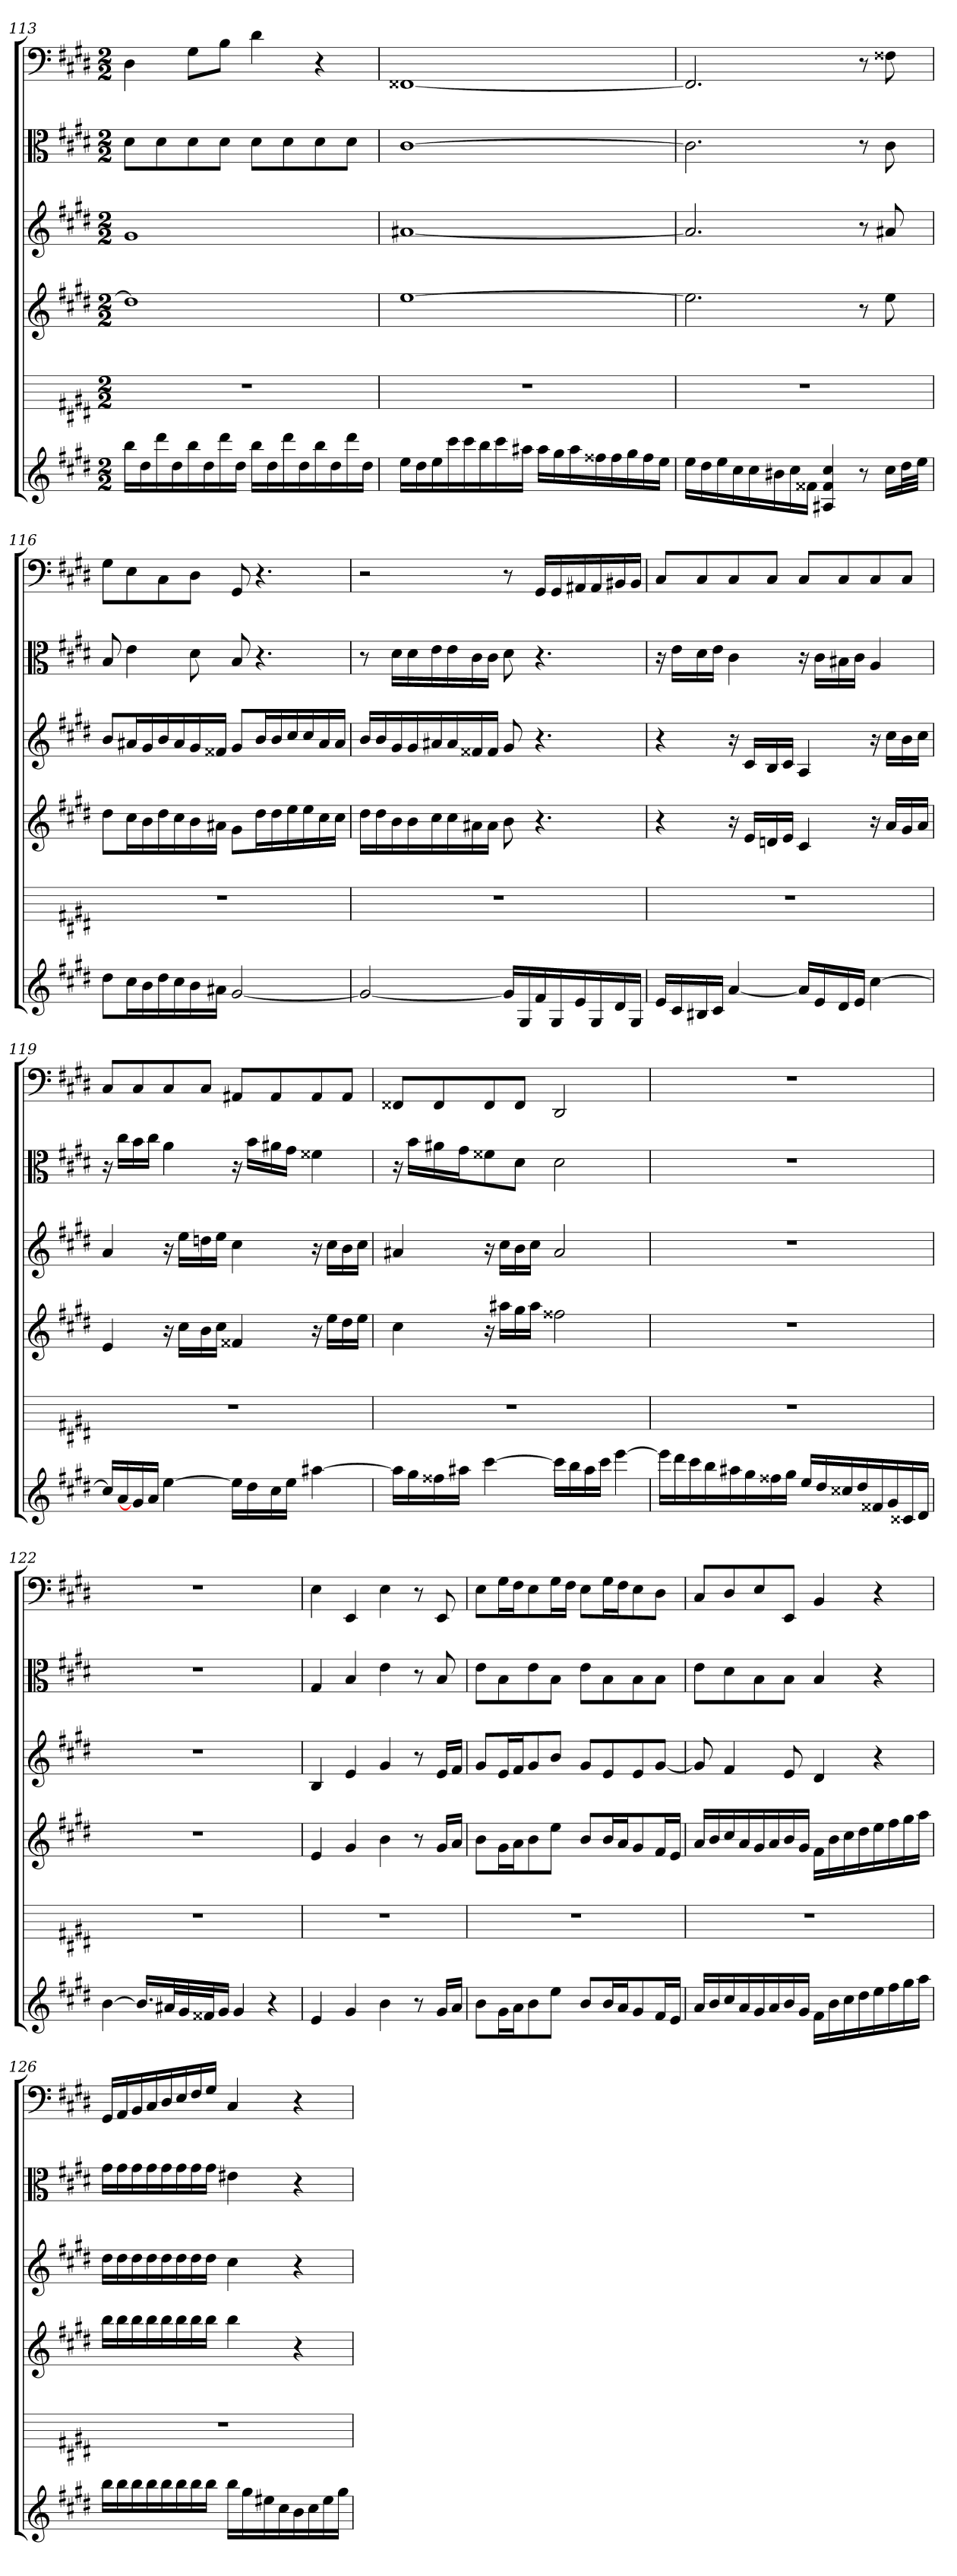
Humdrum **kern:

**kern	**kern	**kern	**kern	**kern	**kern
*part6	*part5	*part4	*part3	*part2	*part1
*staff6	*staff5	*staff4	*staff3	*staff2	*staff1
*	*	*	*	*clefC3	*clefF4
*k[f#c#g#d#]	*k[f#c#g#d#]	*k[f#c#g#d#]	*k[f#c#g#d#]	*k[f#c#g#d#]	*k[f#c#g#d#]
*E:	*E:	*E:	*E:	*E:	*E:
*M2/2	*M2/2	*M2/2	*M2/2	*M2/2	*M2/2
=113	=113	=113	=113	=113	=113
16bbLL	1r	1dd#]	1g#	8d#\L	4D#
16dd#	.	.	.	.	.
16ddd#	.	.	.	8d#\	.
16dd#	.	.	.	.	.
16bb	.	.	.	8d#\	8G#\L
16dd#	.	.	.	.	.
16ddd#	.	.	.	8d#\J	8B\J
16dd#JJ	.	.	.	.	.
16bbLL	.	.	.	8d#\L	4d#
16dd#	.	.	.	.	.
16ddd#	.	.	.	8d#\	.
16dd#	.	.	.	.	.
16bb	.	.	.	8d#\	4r
16dd#	.	.	.	.	.
16ddd#	.	.	.	8d#\J	.
16dd#JJ	.	.	.	.	.
=114	=114	=114	=114	=114	=114
16eeLL	1r	[1ee	[1a#X	[1c#	[1FF##X
16dd#	.	.	.	.	.
16ee	.	.	.	.	.
16ccc#	.	.	.	.	.
16ccc#	.	.	.	.	.
16bb	.	.	.	.	.
16ccc#	.	.	.	.	.
16aa#XJJ	.	.	.	.	.
16aa#LL	.	.	.	.	.
16gg#	.	.	.	.	.
16aa#	.	.	.	.	.
16ff##X	.	.	.	.	.
16ff##	.	.	.	.	.
16gg#	.	.	.	.	.
16ff##	.	.	.	.	.
16eeJJ	.	.	.	.	.
=115	=115	=115	=115	=115	=115
16eeLL	1r	2.ee]	2.a#]	2.c#]	2.FF##]
16dd#	.	.	.	.	.
16ee	.	.	.	.	.
16cc#	.	.	.	.	.
16cc#	.	.	.	.	.
16b#X	.	.	.	.	.
16cc#	.	.	.	.	.
16f##XJJ	.	.	.	.	.
4A#X 4f## 4cc#	.	.	.	.	.
8r	.	8r	8r	8r	8r
16cc#LL	.	8ee	8a#X	8c#	8F##X
32dd#L	.	.	.	.	.
32eeJJJ	.	.	.	.	.
=116	=116	=116	=116	=116	=116
8dd#L	1r	8dd#L	8bL	8B	8G#\L
16cc#L	.	16cc#L	16a#XL	4e	8E\
16b	.	16b	16g#	.	.
16dd#	.	16dd#	16b	.	8C#\
16cc#	.	16cc#	16a#	.	.
16b	.	16b	16g#	8d#	8D#\J
16a#XJJ	.	16a#XJJ	16f##XJJ	.	.
[2g#	.	8g#L	8g#L	8B	8GG#
.	.	16dd#L	16bL	4.r	4.r
.	.	16dd#	16b	.	.
.	.	16ee	16cc#	.	.
.	.	16ee	16cc#	.	.
.	.	16cc#	16a#	.	.
.	.	16cc#JJ	16a#JJ	.	.
=117	=117	=117	=117	=117	=117
2g#_	1r	16dd#LL	16bLL	8r	2r
.	.	16dd#	16b	.	.
.	.	16b	16g#	16d#\LL	.
.	.	16b	16g#	16d#\	.
.	.	16cc#	16a#X	16e\	.
.	.	16cc#	16a#	16e\	.
.	.	16a#X	16f##X	16c#\	.
.	.	16a#JJ	16f##JJ	16c#\JJ	.
16g#LL]	.	8b	8g#	8d#	8r
16G#	.	.	.	.	.
16f#	.	4.r	4.r	4.r	16GG#/LL
16G#	.	.	.	.	16GG#/
16e	.	.	.	.	16AA#X/
16G#	.	.	.	.	16AA#/
16d#	.	.	.	.	16BB#X/
16G#JJ	.	.	.	.	16BB#/JJ
=118	=118	=118	=118	=118	=118
16eLL	1r	4r	4r	16r	8C#/L
16c#	.	.	.	16e\LL	.
16B#X	.	.	.	16d#\	8C#/
16c#JJ	.	.	.	16e\JJ	.
[4a	.	16r	16r	4c#	8C#/
.	.	16eLL	16c#LL	.	.
.	.	16dn	16B	.	8C#/J
.	.	16eJJ	16c#JJ	.	.
16aLL]	.	4c#	4A	16r	8C#/L
16e	.	.	.	16c#\LL	.
16d#	.	.	.	16B#X\	8C#/
16eJJ	.	.	.	16c#\JJ	.
[4cc#	.	16r	16r	4A	8C#/
.	.	16aLL	16cc#LL	.	.
.	.	16g#	16b	.	8C#/J
.	.	16aJJ	16cc#JJ	.	.
=119	=119	=119	=119	=119	=119
16cc#LL]	1r	4e	4a	16r	8C#/L
16a	.	.	.	16cc#\LL	.
16g#]	.	.	.	16b\	8C#/
16aJJ	.	.	.	16cc#\JJ	.
[4ee	.	16r	16r	4a	8C#/
.	.	16cc#LL	16eeLL	.	.
.	.	16b	16ddn	.	8C#/J
.	.	16cc#JJ	16eeJJ	.	.
16eeLL]	.	4f##X	4cc#	16r	8AA#X/L
16dd#	.	.	.	16b\LL	.
16cc#	.	.	.	16a#X\	8AA#/
16eeJJ	.	.	.	16g#\JJ	.
[4aa#X	.	16r	16r	4f##X	8AA#/
.	.	16eeLL	16cc#LL	.	.
.	.	16dd#	16b	.	8AA#/J
.	.	16eeJJ	16cc#JJ	.	.
=120	=120	=120	=120	=120	=120
16aa#LL]	1r	4cc#	4a#X	16r	8FF##X/L
16gg#	.	.	.	16b\LL	.
16ff##X	.	.	.	16a#X\	8FF##/
16aa#XJJ	.	.	.	16g#\J	.
[4ccc#	.	16r	16r	8f##X\	8FF##/
.	.	16aa#XLL	16cc#LL	.	.
.	.	16gg#	16b	8d#\J	8FF##/J
.	.	16aa#JJ	16cc#JJ	.	.
16ccc#LL]	.	2ff##X	2a#	2d#	2DD#
16bb	.	.	.	.	.
16aa#	.	.	.	.	.
16ccc#JJ	.	.	.	.	.
[4eee	.	.	.	.	.
=121	=121	=121	=121	=121	=121
16eeeLL]	1r	1r	1r	1r	1r
16ddd#	.	.	.	.	.
16ccc#	.	.	.	.	.
16bb	.	.	.	.	.
16aa#X	.	.	.	.	.
16gg#	.	.	.	.	.
16ff##X	.	.	.	.	.
16gg#JJ	.	.	.	.	.
16eeLL	.	.	.	.	.
16dd#	.	.	.	.	.
16cc##X	.	.	.	.	.
16dd#	.	.	.	.	.
16f##X	.	.	.	.	.
16g#	.	.	.	.	.
16c##X	.	.	.	.	.
16d#JJ	.	.	.	.	.
=122	=122	=122	=122	=122	=122
[4b	1r	1r	1r	1r	1r
16.bLL]	.	.	.	.	.
32a#XL	.	.	.	.	.
32g#	.	.	.	.	.
32f##XJ	.	.	.	.	.
16g#JJ	.	.	.	.	.
4g#	.	.	.	.	.
4r	.	.	.	.	.
=123	=123	=123	=123	=123	=123
4e	1r	4e	4B	4G#	4E
4g#	.	4g#	4e	4B	4EE
4b	.	4b	4g#	4e	4E
8r	.	8r	8r	8r	8r
16g#LL	.	16g#LL	16eLL	8B	8EE
16aJJ	.	16aJJ	16f#JJ	.	.
=124	=124	=124	=124	=124	=124
8bL	1r	8bL	8g#L	8e\L	8E\L
16g#L	.	16g#L	16eL	8B\	16G#\L
16aJ	.	16aJ	16f#J	.	16F#\J
8b	.	8b	8g#	8e\	8E\
8eeJ	.	8eeJ	8bJ	8B\J	16G#\L
.	.	.	.	.	16F#\JJ
8bL	.	8bL	8g#L	8e\L	8E\L
16bL	.	16bL	8e	8B\	16G#\L
16aJ	.	16aJ	.	.	16F#\J
8g#	.	8g#	8e	8B\	8E\
16f#L	.	16f#L	[8g#J	8B\J	8D#\J
16eJJ	.	16eJJ	.	.	.
=125	=125	=125	=125	=125	=125
16aLL	1r	16aLL	8g#]	8e\L	8C#/L
16b	.	16b	.	.	.
16cc#	.	16cc#	4f#	8d#\	8D#/
16a	.	16a	.	.	.
16g#	.	16g#	.	8B\	8E/
16a	.	16a	.	.	.
16b	.	16b	8e	8B\J	8EE/J
16g#JJ	.	16g#JJ	.	.	.
16f#LL	.	16f#LL	4d#	4B	4BB
16b	.	16b	.	.	.
16cc#	.	16cc#	.	.	.
16dd#	.	16dd#	.	.	.
16ee	.	16ee	4r	4r	4r
16ff#	.	16ff#	.	.	.
16gg#	.	16gg#	.	.	.
16aaJJ	.	16aaJJ	.	.	.
=126	=126	=126	=126	=126	=126
16bbLL	1r	16bbLL	16dd#LL	16g#\LL	16GG#/LL
16bb	.	16bb	16dd#	16g#\	16AA/
16bb	.	16bb	16dd#	16g#\	16BB/
16bb	.	16bb	16dd#	16g#\	16C#/
16bb	.	16bb	16dd#	16g#\	16D#/
16bb	.	16bb	16dd#	16g#\	16E/
16bb	.	16bb	16dd#	16g#\	16F#/
16bbJJ	.	16bbJJ	16dd#JJ	16g#\JJ	16G#/JJ
16bbLL	.	4bb	4cc#	4e#X	4C#
16gg#	.	.	.	.	.
16ee#X	.	.	.	.	.
16cc#	.	.	.	.	.
16b	.	4r	4r	4r	4r
16cc#	.	.	.	.	.
16ee#	.	.	.	.	.
16gg#JJ	.	.	.	.	.
=	=	=	=	=	=
*-	*-	*-	*-	*-	*-
